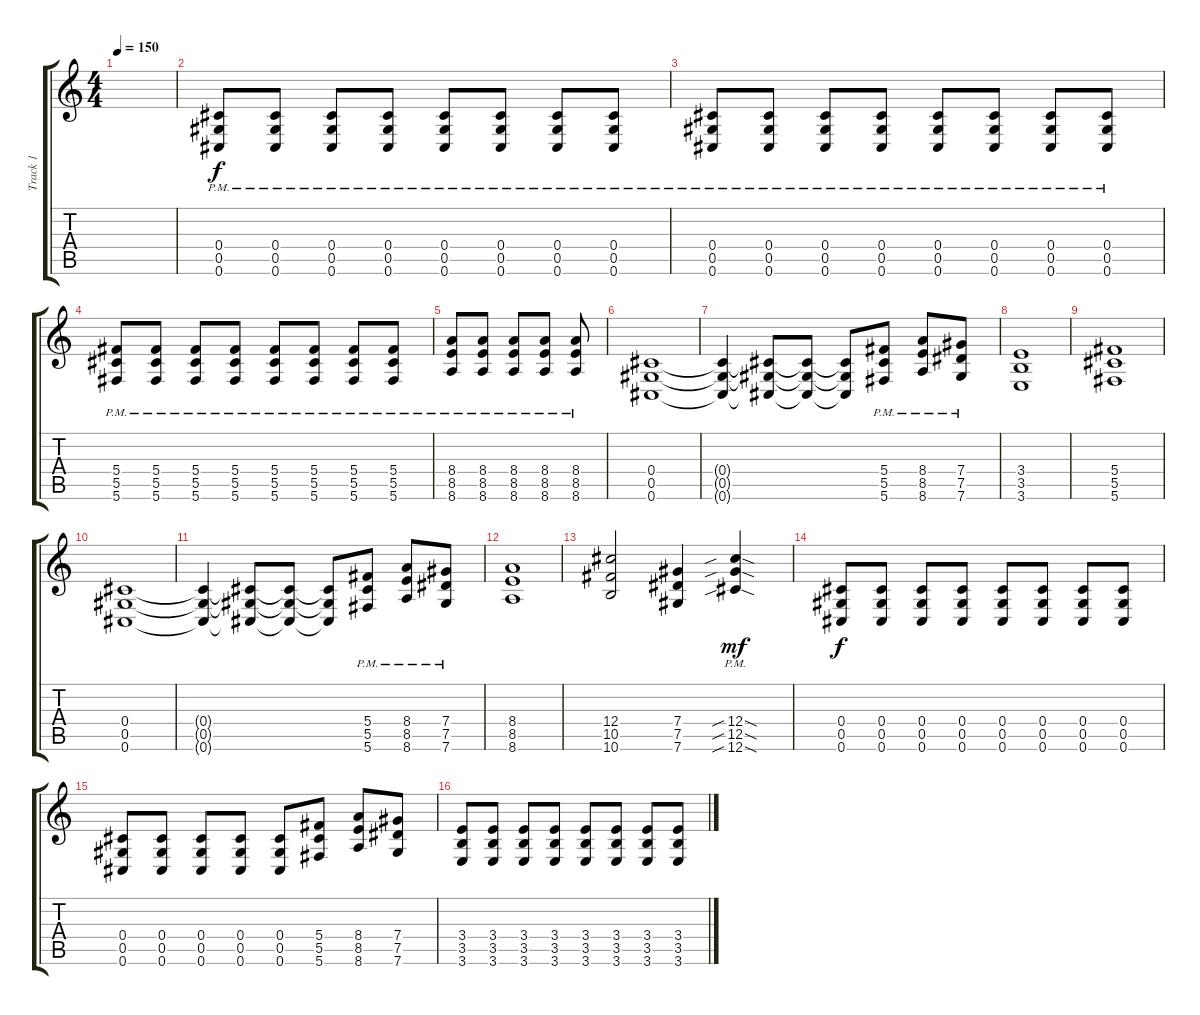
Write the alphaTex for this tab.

\track ("Track 1" "Track 1") {instrument distortionguitar}
\staff {score tabs}
\tuning (Eb4 Bb3 Gb3 Db3 Ab2 Db2) {hide}
\ts (4 4)
\tempo 150
\clef g2
\ks c
|
(0.4{pm} 0.5{pm} 0.6{pm}).8 (0.4{pm} 0.5{pm} 0.6{pm}).8 (0.4{pm} 0.5{pm} 0.6{pm}).8 (0.4{pm} 0.5{pm} 0.6{pm}).8 (0.4{pm} 0.5{pm} 0.6{pm}).8 (0.4{pm} 0.5{pm} 0.6{pm}).8 (0.4{pm} 0.5{pm} 0.6{pm}).8 (0.4{pm} 0.5{pm} 0.6{pm}).8 |
(0.4{pm} 0.5{pm} 0.6{pm}).8 (0.4{pm} 0.5{pm} 0.6{pm}).8 (0.4{pm} 0.5{pm} 0.6{pm}).8 (0.4{pm} 0.5{pm} 0.6{pm}).8 (0.4{pm} 0.5{pm} 0.6{pm}).8 (0.4{pm} 0.5{pm} 0.6{pm}).8 (0.4{pm} 0.5{pm} 0.6{pm}).8 (0.4{pm} 0.5{pm} 0.6{pm}).8 |
(5.4{pm} 5.5{pm} 5.6{pm}).8 (5.4{pm} 5.5{pm} 5.6{pm}).8 (5.4{pm} 5.5{pm} 5.6{pm}).8 (5.4{pm} 5.5{pm} 5.6{pm}).8 (5.4{pm} 5.5{pm} 5.6{pm}).8 (5.4{pm} 5.5{pm} 5.6{pm}).8 (5.4{pm} 5.5{pm} 5.6{pm}).8 (5.4{pm} 5.5{pm} 5.6{pm}).8 |
(8.4{pm} 8.5{pm} 8.6{pm}).8 (8.4{pm} 8.5{pm} 8.6{pm}).8 (8.4{pm} 8.5{pm} 8.6{pm}).8 (8.4{pm} 8.5{pm} 8.6{pm}).8 (8.4{pm} 8.5{pm} 8.6{pm}).8 |
(0.4 0.5 0.6).1 |
(0.4{t} 0.5{t} 0.6{t}).4 (0.4{t} 0.5{t} 0.6{t}).8 (0.4{t} 0.5{t} 0.6{t}).8 (0.4{t} 0.5{t} 0.6{t}).8 (5.4{pm} 5.5{pm} 5.6{pm}).8 (8.4{pm} 8.5{pm} 8.6{pm}).8 (7.4{pm} 7.5{pm} 7.6{pm}).8 |
(3.4 3.5 3.6).1 |
(5.4 5.5 5.6).1 |
(0.4 0.5 0.6).1 |
(0.4{t} 0.5{t} 0.6{t}).4 (0.4{t} 0.5{t} 0.6{t}).8 (0.4{t} 0.5{t} 0.6{t}).8 (0.4{t} 0.5{t} 0.6{t}).8 (5.4{pm} 5.5{pm} 5.6{pm}).8 (8.4{pm} 8.5{pm} 8.6{pm}).8 (7.4{pm} 7.5{pm} 7.6{pm}).8 |
(8.4 8.5 8.6).1 |
(12.4 10.5 10.6).2 (7.4 7.5 7.6).4 (12.4{sib sod pm} 12.5{sib sod pm} 12.6{sib sod pm}).4{dy mf} |
(0.4 0.5 0.6).8{dy f} (0.4 0.5 0.6).8 (0.4 0.5 0.6).8 (0.4 0.5 0.6).8 (0.4 0.5 0.6).8 (0.4 0.5 0.6).8 (0.4 0.5 0.6).8 (0.4 0.5 0.6).8 |
(0.4 0.5 0.6).8 (0.4 0.5 0.6).8 (0.4 0.5 0.6).8 (0.4 0.5 0.6).8 (0.4 0.5 0.6).8 (5.4 5.5 5.6).8 (8.4 8.5 8.6).8 (7.4 7.5 7.6).8 |
(3.4 3.5 3.6).8 (3.4 3.5 3.6).8 (3.4 3.5 3.6).8 (3.4 3.5 3.6).8 (3.4 3.5 3.6).8 (3.4 3.5 3.6).8 (3.4 3.5 3.6).8 (3.4 3.5 3.6).8
